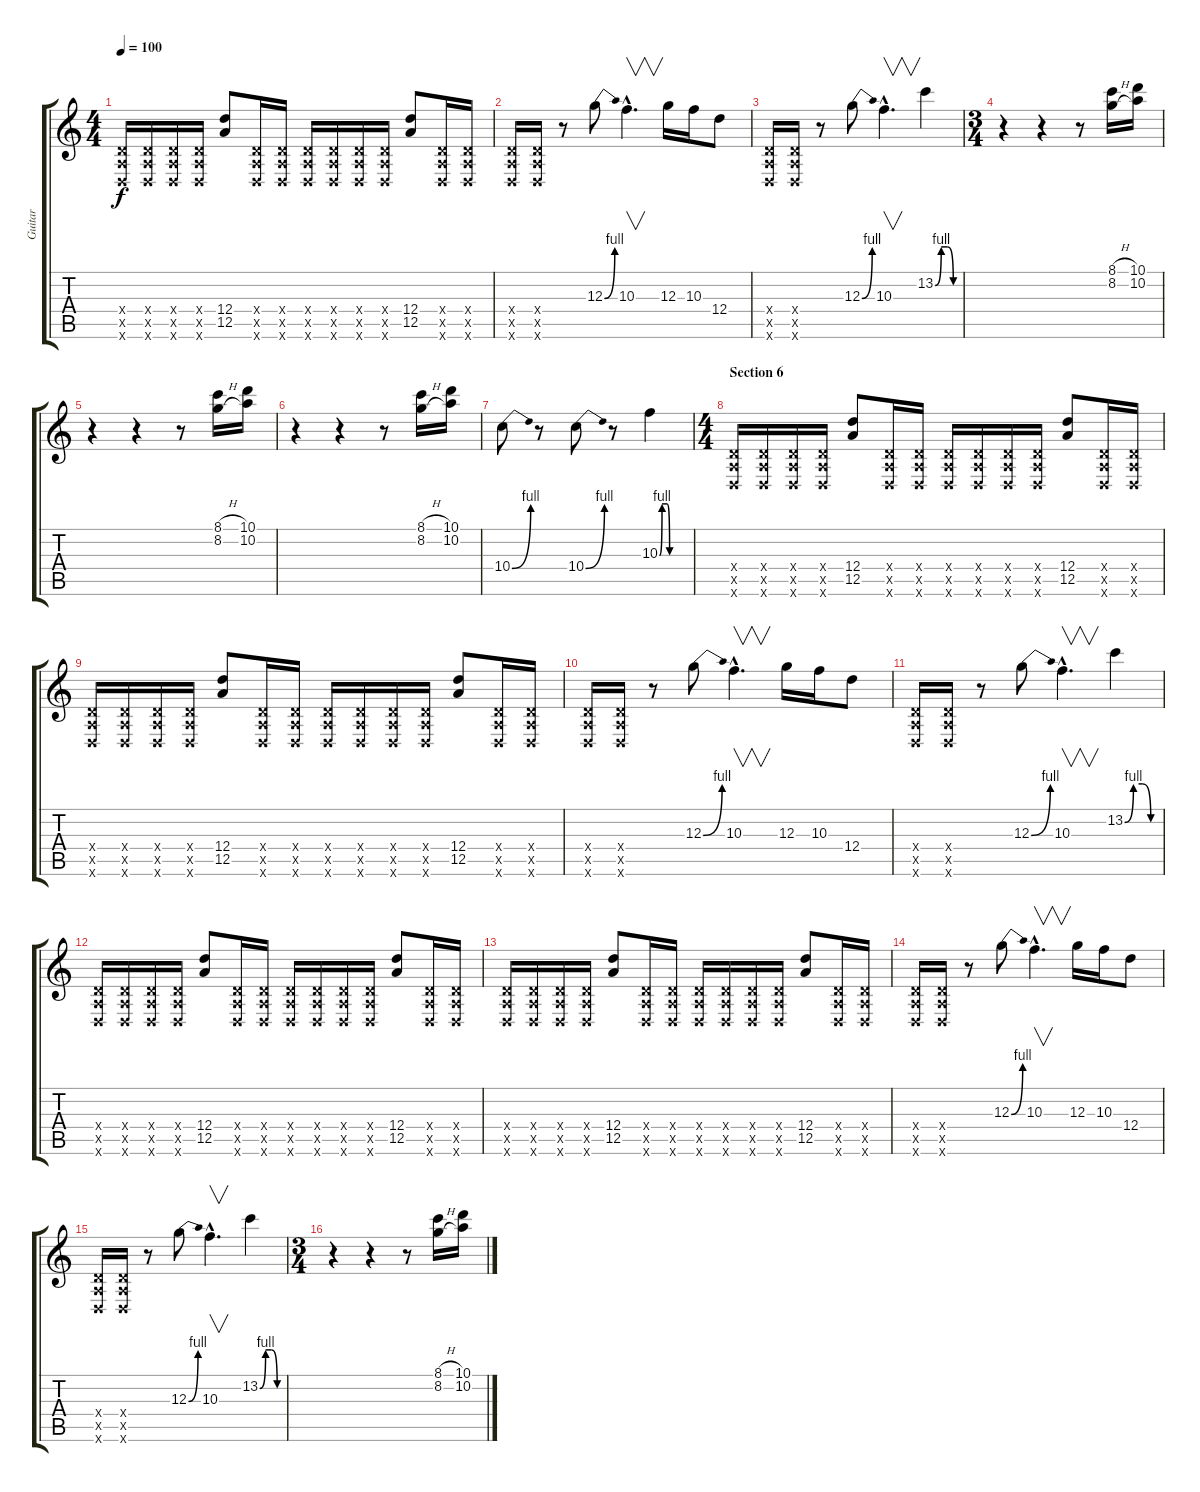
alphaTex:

\track ("Guitar" "Guitar") {instrument overdrivenguitar}
\staff {score tabs}
\tuning (E4 B3 G3 D3 A2 D2) {hide}
\ts (4 4)
\tempo 100
\clef g2
\ks c
(0.4{x} 0.5{x} 0.6{x}).16{dy f} (0.4{x} 0.5{x} 0.6{x}).16 (0.4{x} 0.5{x} 0.6{x}).16 (0.4{x} 0.5{x} 0.6{x}).16 (12.4 12.5).8 (0.4{x} 0.5{x} 0.6{x}).16 (0.4{x} 0.5{x} 0.6{x}).16 (0.4{x} 0.5{x} 0.6{x}).16 (0.4{x} 0.5{x} 0.6{x}).16 (0.4{x} 0.5{x} 0.6{x}).16 (0.4{x} 0.5{x} 0.6{x}).16 (12.4 12.5).8 (0.4{x} 0.5{x} 0.6{x}).16 (0.4{x} 0.5{x} 0.6{x}).16 |
(0.4{x} 0.5{x} 0.6{x}).16 (0.4{x} 0.5{x} 0.6{x}).16 r.8 12.3{be (bend 0 0 60 4)}.8 10.3{hac}.4{v d} 12.3.16 10.3.16 12.4.8 |
(0.4{x} 0.5{x} 0.6{x}).16 (0.4{x} 0.5{x} 0.6{x}).16 r.8 12.3{be (bend 0 0 60 4)}.8 10.3{hac}.4{v d} 13.2{be (custom 0 0 15 4 30 4 45 0 60 0)}.4 |
\ts (3 4)
r.4 r.4 r.8 (8.1{h} 8.2{h}).16 (10.1 10.2).16 |
r.4 r.4 r.8 (8.1{h} 8.2{h}).16 (10.1 10.2).16 |
r.4 r.4 r.8 (8.1{h} 8.2{h}).16 (10.1 10.2).16 |
10.4{be (bend 0 0 60 4)}.8 r.8 10.4{be (bend 0 0 60 4)}.8 r.8 10.3{be (custom 0 0 5 4 15 4 20 0 45 0 60 0)}.4 |
\ts (4 4)
\section ("" "Section 6")
(0.4{x} 0.5{x} 0.6{x}).16 (0.4{x} 0.5{x} 0.6{x}).16 (0.4{x} 0.5{x} 0.6{x}).16 (0.4{x} 0.5{x} 0.6{x}).16 (12.4 12.5).8 (0.4{x} 0.5{x} 0.6{x}).16 (0.4{x} 0.5{x} 0.6{x}).16 (0.4{x} 0.5{x} 0.6{x}).16 (0.4{x} 0.5{x} 0.6{x}).16 (0.4{x} 0.5{x} 0.6{x}).16 (0.4{x} 0.5{x} 0.6{x}).16 (12.4 12.5).8 (0.4{x} 0.5{x} 0.6{x}).16 (0.4{x} 0.5{x} 0.6{x}).16 |
(0.4{x} 0.5{x} 0.6{x}).16 (0.4{x} 0.5{x} 0.6{x}).16 (0.4{x} 0.5{x} 0.6{x}).16 (0.4{x} 0.5{x} 0.6{x}).16 (12.4 12.5).8 (0.4{x} 0.5{x} 0.6{x}).16 (0.4{x} 0.5{x} 0.6{x}).16 (0.4{x} 0.5{x} 0.6{x}).16 (0.4{x} 0.5{x} 0.6{x}).16 (0.4{x} 0.5{x} 0.6{x}).16 (0.4{x} 0.5{x} 0.6{x}).16 (12.4 12.5).8 (0.4{x} 0.5{x} 0.6{x}).16 (0.4{x} 0.5{x} 0.6{x}).16 |
(0.4{x} 0.5{x} 0.6{x}).16 (0.4{x} 0.5{x} 0.6{x}).16 r.8 12.3{be (bend 0 0 60 4)}.8 10.3{hac}.4{v d} 12.3.16 10.3.16 12.4.8 |
(0.4{x} 0.5{x} 0.6{x}).16 (0.4{x} 0.5{x} 0.6{x}).16 r.8 12.3{be (bend 0 0 60 4)}.8 10.3{hac}.4{v d} 13.2{be (custom 0 0 15 4 30 4 45 0 60 0)}.4 |
(0.4{x} 0.5{x} 0.6{x}).16 (0.4{x} 0.5{x} 0.6{x}).16 (0.4{x} 0.5{x} 0.6{x}).16 (0.4{x} 0.5{x} 0.6{x}).16 (12.4 12.5).8 (0.4{x} 0.5{x} 0.6{x}).16 (0.4{x} 0.5{x} 0.6{x}).16 (0.4{x} 0.5{x} 0.6{x}).16 (0.4{x} 0.5{x} 0.6{x}).16 (0.4{x} 0.5{x} 0.6{x}).16 (0.4{x} 0.5{x} 0.6{x}).16 (12.4 12.5).8 (0.4{x} 0.5{x} 0.6{x}).16 (0.4{x} 0.5{x} 0.6{x}).16 |
(0.4{x} 0.5{x} 0.6{x}).16 (0.4{x} 0.5{x} 0.6{x}).16 (0.4{x} 0.5{x} 0.6{x}).16 (0.4{x} 0.5{x} 0.6{x}).16 (12.4 12.5).8 (0.4{x} 0.5{x} 0.6{x}).16 (0.4{x} 0.5{x} 0.6{x}).16 (0.4{x} 0.5{x} 0.6{x}).16 (0.4{x} 0.5{x} 0.6{x}).16 (0.4{x} 0.5{x} 0.6{x}).16 (0.4{x} 0.5{x} 0.6{x}).16 (12.4 12.5).8 (0.4{x} 0.5{x} 0.6{x}).16 (0.4{x} 0.5{x} 0.6{x}).16 |
(0.4{x} 0.5{x} 0.6{x}).16 (0.4{x} 0.5{x} 0.6{x}).16 r.8 12.3{be (bend 0 0 60 4)}.8 10.3{hac}.4{v d} 12.3.16 10.3.16 12.4.8 |
(0.4{x} 0.5{x} 0.6{x}).16 (0.4{x} 0.5{x} 0.6{x}).16 r.8 12.3{be (bend 0 0 60 4)}.8 10.3{hac}.4{v d} 13.2{be (custom 0 0 15 4 30 4 45 0 60 0)}.4 |
\ts (3 4)
r.4 r.4 r.8 (8.1{h} 8.2{h}).16 (10.1 10.2).16
